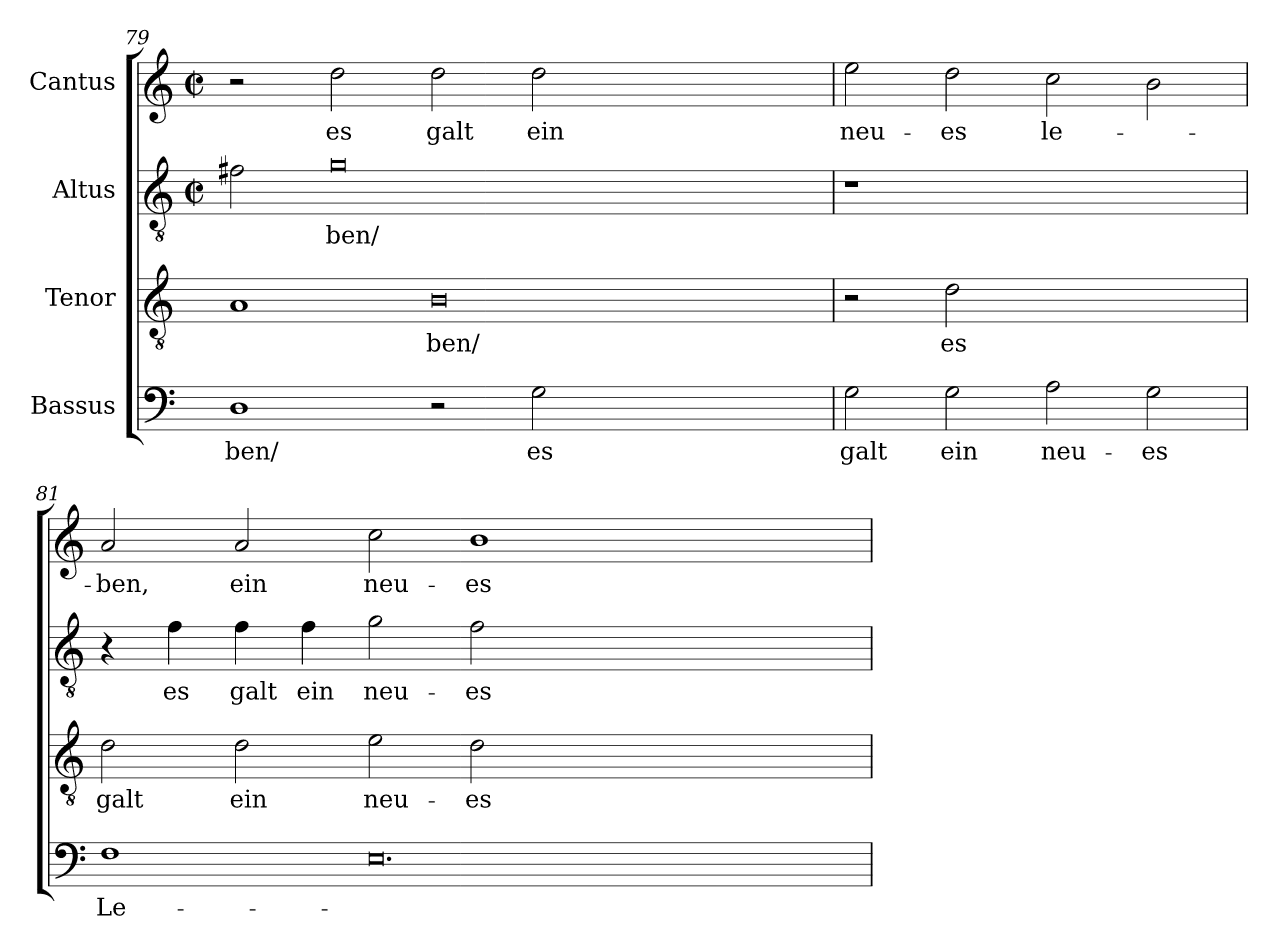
**kern	**text	**kern	**text	**kern	**text	**kern	**text
*part4	*part4	*part3	*part3	*part2	*part2	*part1	*part1
*staff4	*staff4	*staff3	*staff3	*staff2	*staff2	*staff1	*staff1
*I"Bassus	*	*I"Tenor	*	*I"Altus	*	*I"Cantus	*
*clefF4	*	*clefGv2	*	*clefGv2	*	*clefG2	*
*	*	*	*	*M2/2	*	*M2/2	*
*	*	*	*	*met(c|)	*	*met(c|)	*
=79	=79	=79	=79	=79	=79	=79	=79
!	!LO:LY:b:cj	!	!	!	!	!	!
1D	-ben/	1A	.	2f#X\	.	2r	.
!	!	!	!	!	!LO:LY:b:cj	!	!LO:LY:b:cj
.	.	.	.	0g	-ben/	2dd\	es
!	!	!	!LO:LY:b:cj	!	!	!	!LO:LY:b:cj
2r	.	0B	-ben/	.	.	2dd\	galt
!	!LO:LY:b:cj	!	!	!	!	!	!LO:LY:b:cj
2G\	es	.	.	.	.	2dd\	ein
1ryy	.	.	.	.	.	1ryy	.
.	.	.	.	2ryy	.	.	.
=80	=80	=80	=80	=80	=80	=80	=80
!	!LO:LY:b:cj	!	!	!	!	!	!LO:LY:b:cj
2G\	galt	2r	.	1r	.	2ee\	neu-
!	!LO:LY:b:cj	!	!LO:LY:b:cj	!	!	!	!LO:LY:b:cj
2G\	ein	2d\	es	.	.	2dd\	-es
!	!LO:LY:b:cj	!	!	!	!	!	!LO:LY:b:cj
2A\	neu-	1ryy	.	1ryy	.	2cc\	le-
!	!LO:LY:b:cj	!	!	!	!	!	!
2G\	-es	.	.	.	.	2b\	.
=81	=81	=81	=81	=81	=81	=81	=81
!	!LO:LY:b:cj	!	!LO:LY:b:cj	!	!	!	!LO:LY:b:cj
1F	Le-	2d\	galt	4r	.	2a/	-ben,
!	!	!	!	!	!LO:LY:b:cj	!	!
.	.	.	.	4f\	es	.	.
!	!	!	!LO:LY:b:cj	!	!LO:LY:b:cj	!	!LO:LY:b:cj
.	.	2d\	ein	4f\	galt	2a/	ein
!	!	!	!	!	!LO:LY:b:cj	!	!
.	.	.	.	4f\	ein	.	.
!	!	!	!LO:LY:b:cj	!	!LO:LY:b:cj	!	!LO:LY:b:cj
0.E	.	2e\	neu-	2g\	neu-	2cc\	neu-
!	!	!	!LO:LY:b:cj	!	!LO:LY:b:rj	!	!LO:LY:b:cj
.	.	2d\	-es	2f\	-es	1b	-es
.	.	0ryy	.	0ryy	.	.	.
.	.	.	.	.	.	1.ryy	.
=	=	=	=	=	=	=	=
*-	*-	*-	*-	*-	*-	*-	*-
